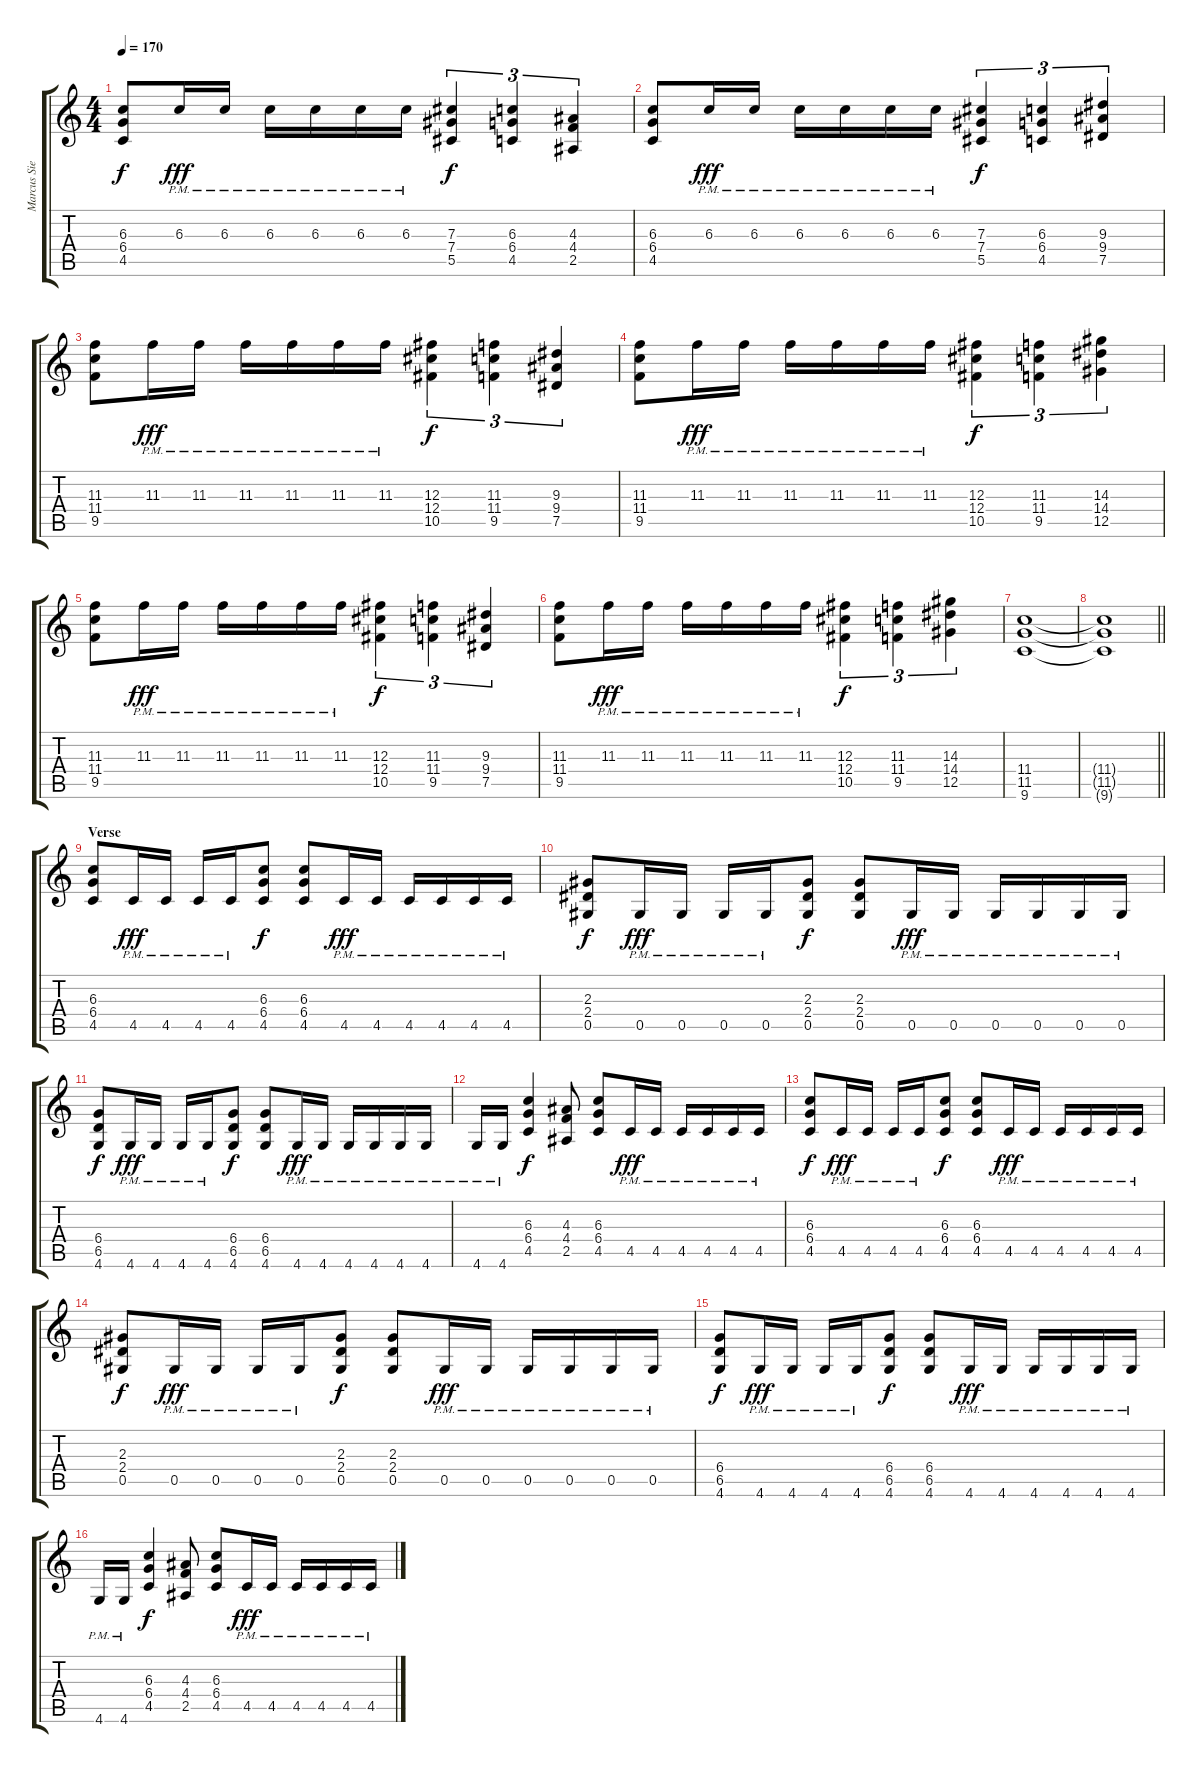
\track ("Marcus Siepen" "Marcus Sie") {instrument distortionguitar}
\staff {score tabs}
\tuning (Eb4 Bb3 Gb3 Db3 Ab2 Eb2) {hide}
\ts (4 4)
\tempo 170
\clef g2
\ks c
(6.3 6.4 4.5).8{dy f} 6.3{pm}.16{dy fff} 6.3{pm}.16 6.3{pm}.16 6.3{pm}.16 6.3{pm}.16 6.3{pm}.16 (7.3 7.4 5.5).4{tu (3 2) dy f} (6.3 6.4 4.5).4{tu (3 2)} (4.3 4.4 2.5).4{tu (3 2)} |
(6.3 6.4 4.5).8 6.3{pm}.16{dy fff} 6.3{pm}.16 6.3{pm}.16 6.3{pm}.16 6.3{pm}.16 6.3{pm}.16 (7.3 7.4 5.5).4{tu (3 2) dy f} (6.3 6.4 4.5).4{tu (3 2)} (9.3 9.4 7.5).4{tu (3 2)} |
(11.3 11.4 9.5).8 11.3{pm}.16{dy fff} 11.3{pm}.16 11.3{pm}.16 11.3{pm}.16 11.3{pm}.16 11.3{pm}.16 (12.3 12.4 10.5).4{tu (3 2) dy f} (11.3 11.4 9.5).4{tu (3 2)} (9.3 9.4 7.5).4{tu (3 2)} |
(11.3 11.4 9.5).8 11.3{pm}.16{dy fff} 11.3{pm}.16 11.3{pm}.16 11.3{pm}.16 11.3{pm}.16 11.3{pm}.16 (12.3 12.4 10.5).4{tu (3 2) dy f} (11.3 11.4 9.5).4{tu (3 2)} (14.3 14.4 12.5).4{tu (3 2)} |
(11.3 11.4 9.5).8 11.3{pm}.16{dy fff} 11.3{pm}.16 11.3{pm}.16 11.3{pm}.16 11.3{pm}.16 11.3{pm}.16 (12.3 12.4 10.5).4{tu (3 2) dy f} (11.3 11.4 9.5).4{tu (3 2)} (9.3 9.4 7.5).4{tu (3 2)} |
(11.3 11.4 9.5).8 11.3{pm}.16{dy fff} 11.3{pm}.16 11.3{pm}.16 11.3{pm}.16 11.3{pm}.16 11.3{pm}.16 (12.3 12.4 10.5).4{tu (3 2) dy f} (11.3 11.4 9.5).4{tu (3 2)} (14.3 14.4 12.5).4{tu (3 2)} |
(11.4 11.5 9.6).1 |
\barLineRight lightlight
(11.4{t} 11.5{t} 9.6{t}).1 |
\section ("" "Verse")
(6.3 6.4 4.5).8 4.5{pm}.16{dy fff} 4.5{pm}.16 4.5{pm}.16 4.5{pm}.16 (6.3 6.4 4.5).8{dy f} (6.3 6.4 4.5).8 4.5{pm}.16{dy fff} 4.5{pm}.16 4.5{pm}.16 4.5{pm}.16 4.5{pm}.16 4.5{pm}.16 |
(2.3 2.4 0.5).8{dy f} 0.5{pm}.16{dy fff} 0.5{pm}.16 0.5{pm}.16 0.5{pm}.16 (2.3 2.4 0.5).8{dy f} (2.3 2.4 0.5).8 0.5{pm}.16{dy fff} 0.5{pm}.16 0.5{pm}.16 0.5{pm}.16 0.5{pm}.16 0.5{pm}.16 |
(6.4 6.5 4.6).8{dy f} 4.6{pm}.16{dy fff} 4.6{pm}.16 4.6{pm}.16 4.6{pm}.16 (6.4 6.5 4.6).8{dy f} (6.4 6.5 4.6).8 4.6{pm}.16{dy fff} 4.6{pm}.16 4.6{pm}.16 4.6{pm}.16 4.6{pm}.16 4.6{pm}.16 |
4.6{pm}.16 4.6{pm}.16 (6.3 6.4 4.5).4{dy f} (4.3 4.4 2.5).8 (6.3 6.4 4.5).8 4.5{pm}.16{dy fff} 4.5{pm}.16 4.5{pm}.16 4.5{pm}.16 4.5{pm}.16 4.5{pm}.16 |
(6.3 6.4 4.5).8{dy f} 4.5{pm}.16{dy fff} 4.5{pm}.16 4.5{pm}.16 4.5{pm}.16 (6.3 6.4 4.5).8{dy f} (6.3 6.4 4.5).8 4.5{pm}.16{dy fff} 4.5{pm}.16 4.5{pm}.16 4.5{pm}.16 4.5{pm}.16 4.5{pm}.16 |
(2.3 2.4 0.5).8{dy f} 0.5{pm}.16{dy fff} 0.5{pm}.16 0.5{pm}.16 0.5{pm}.16 (2.3 2.4 0.5).8{dy f} (2.3 2.4 0.5).8 0.5{pm}.16{dy fff} 0.5{pm}.16 0.5{pm}.16 0.5{pm}.16 0.5{pm}.16 0.5{pm}.16 |
(6.4 6.5 4.6).8{dy f} 4.6{pm}.16{dy fff} 4.6{pm}.16 4.6{pm}.16 4.6{pm}.16 (6.4 6.5 4.6).8{dy f} (6.4 6.5 4.6).8 4.6{pm}.16{dy fff} 4.6{pm}.16 4.6{pm}.16 4.6{pm}.16 4.6{pm}.16 4.6{pm}.16 |
4.6{pm}.16 4.6{pm}.16 (6.3 6.4 4.5).4{dy f} (4.3 4.4 2.5).8 (6.3 6.4 4.5).8 4.5{pm}.16{dy fff} 4.5{pm}.16 4.5{pm}.16 4.5{pm}.16 4.5{pm}.16 4.5{pm}.16
